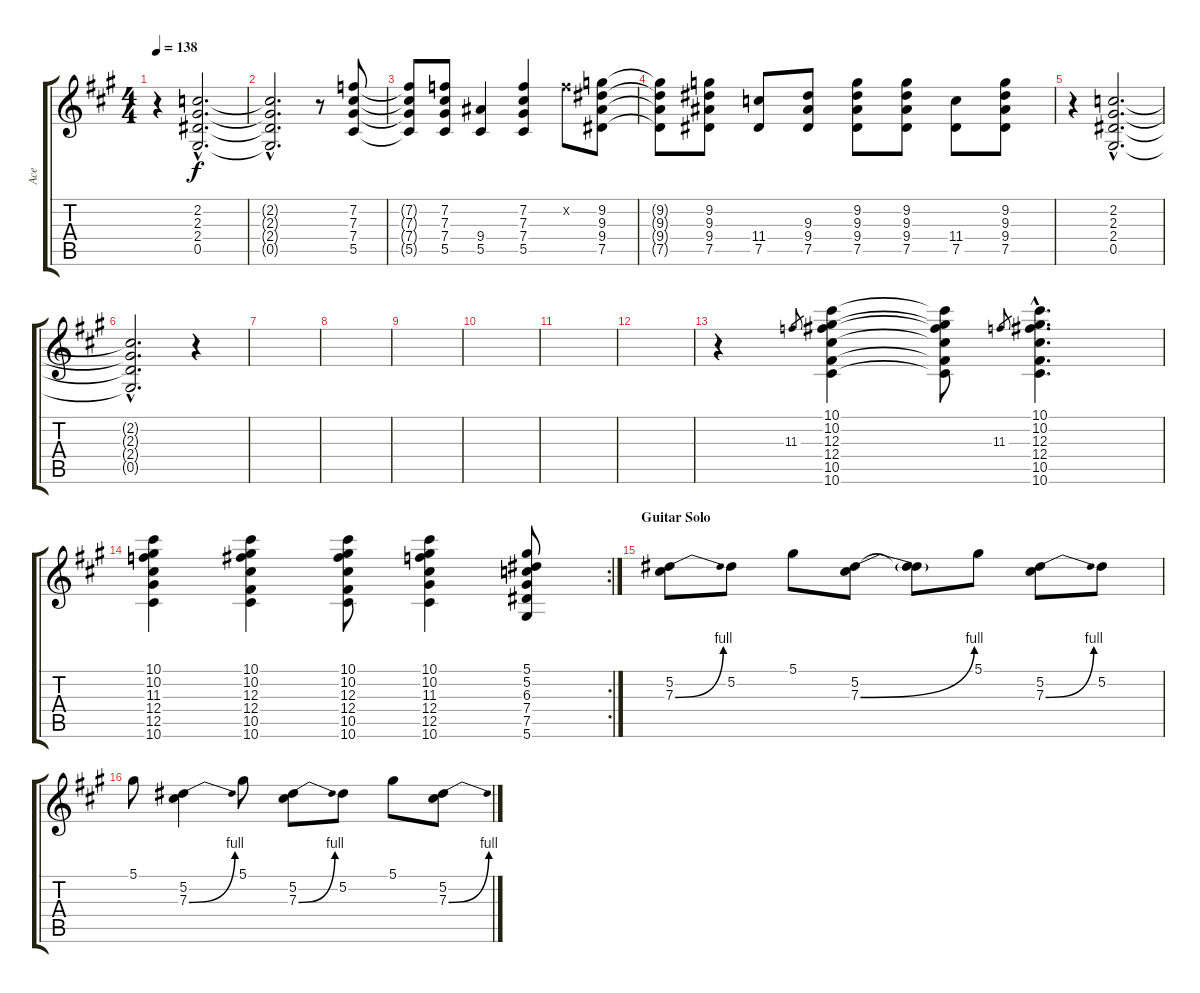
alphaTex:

\track ("Ace" "Ace") {instrument distortionguitar}
\staff {score tabs}
\tuning (Eb4 Bb3 Gb3 Db3 Ab2 Eb2) {hide}
\ts (4 4)
\tempo 138
\clef g2
\ks a
r.4{dy f} (2.2{hac} 2.3{hac} 2.4{hac} 0.5{hac}).2{d} |
(2.2{hac t} 2.3{hac t} 2.4{hac t} 0.5{hac t}).2{d} r.8 (7.2 7.3 7.4 5.5).8 |
(7.2{t} 7.3{t} 7.4{t} 5.5{t}).8 (7.2 7.3 7.4 5.5).8 (9.4 5.5).4 (7.2 7.3 7.4 5.5).4 7.2{x}.8 (9.2 9.3 9.4 7.5).8 |
(9.2{t} 9.3{t} 9.4{t} 7.5{t}).8 (9.2 9.3 9.4 7.5).8 (11.4 7.5).8 (9.3 9.4 7.5).8 (9.2 9.3 9.4 7.5).8 (9.2 9.3 9.4 7.5).8 (11.4 7.5).8 (9.2 9.3 9.4 7.5).8 |
r.4 (2.2{hac} 2.3{hac} 2.4{hac} 0.5{hac}).2{d} |
(2.2{hac t} 2.3{hac t} 2.4{hac t} 0.5{hac t}).2{d} r.4 |
|
|
|
|
|
|
r.4 11.3.8{gr} (10.1 10.2 12.3 12.4 10.5 10.6).4 (10.1{t} 10.2{t} 12.3{t} 12.4{t} 10.5{t} 10.6{t}).8 11.3.8{gr} (10.1{hac} 10.2{hac} 12.3{hac} 12.4{hac} 10.5{hac} 10.6{hac}).4{d} |
\rc 2
(10.1 10.2 11.3 12.4 12.5 10.6).4 (10.1 10.2 12.3 12.4 10.5 10.6).4 (10.1 10.2 12.3 12.4 10.5 10.6).8 (10.1 10.2 11.3 12.4 12.5 10.6).4 (5.1 5.2 6.3 7.4 7.5 5.6).8 |
\section ("" "Guitar Solo")
(5.2 7.3{be (bend 0 0 60 4)}).8{volume 13 instrument distortionguitar} 5.2.8 5.1.8 (5.2 7.3{be (bend 0 0 60 4)}).8 (5.2{t} 7.3{t}).8 5.1.8 (5.2 7.3{be (bend 0 0 60 4)}).8 5.2.8 |
5.1.8 (5.2 7.3{be (bend 0 0 60 4)}).4 5.1.8 (5.2 7.3{be (bend 0 0 60 4)}).8 5.2.8 5.1.8 (5.2 7.3{be (bend 0 0 60 4)}).8
